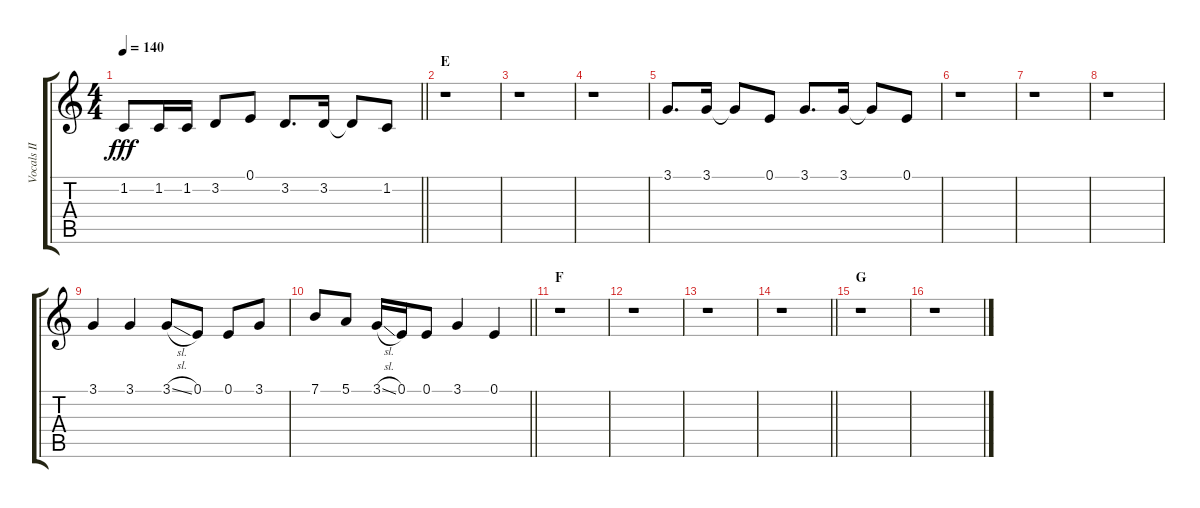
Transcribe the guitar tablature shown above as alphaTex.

\track ("Vocals II" "Vocals II") {instrument voiceoohs}
\staff {score tabs}
\tuning (E4 B3 G3 D3 A2 E2) {hide}
\ts (4 4)
\tempo 140
\clef g2
\barLineRight lightlight
\ks c
1.2.8{dy fff} 1.2.16 1.2.16 3.2.8 0.1.8 3.2.8{d} 3.2.16 3.2{t}.8 1.2.8 |
\section ("" "E")
r.1 |
r.1 |
r.1 |
3.1.8{d} 3.1.16 3.1{t}.8 0.1.8 3.1.8{d} 3.1.16 3.1{t}.8 0.1.8 |
r.1 |
r.1 |
r.1 |
3.1.4 3.1.4 3.1{sl}.8 0.1.8 0.1.8 3.1.8 |
\barLineRight lightlight
7.1.8 5.1.8 3.1{sl}.16 0.1.16 0.1.8 3.1.4 0.1.4 |
\section ("" "F")
r.1 |
r.1 |
r.1 |
\barLineRight lightlight
r.1 |
\section ("" "G")
r.1 |
r.1
